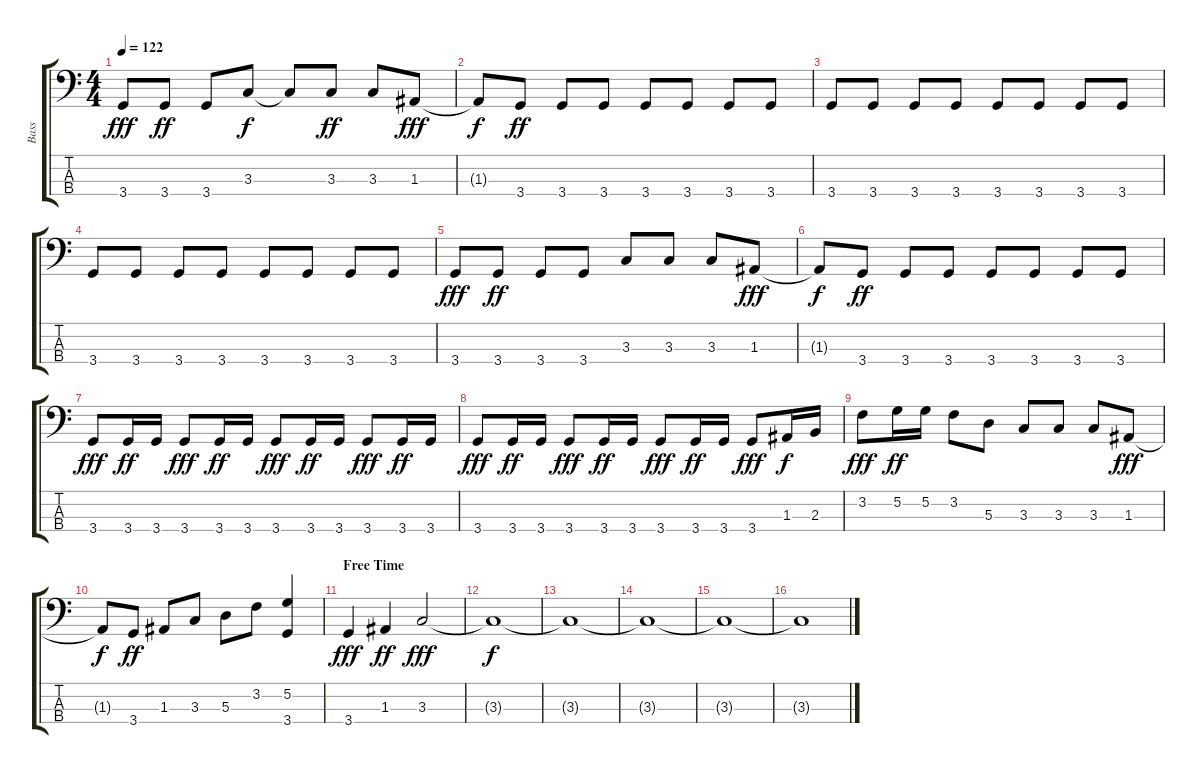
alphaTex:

\track ("Bass" "Bass") {instrument electricbasspick}
\staff {score tabs}
\tuning (G2 D2 A1 E1) {hide}
\ts (4 4)
\tempo 122
\clef f4
\ks c
3.4.8{dy fff} 3.4.8{dy ff} 3.4.8 3.3.8{dy f} 3.3{t}.8 3.3.8{dy ff} 3.3.8 1.3.8{dy fff} |
1.3{t}.8{dy f} 3.4.8{dy ff} 3.4.8 3.4.8 3.4.8 3.4.8 3.4.8 3.4.8 |
3.4.8 3.4.8 3.4.8 3.4.8 3.4.8 3.4.8 3.4.8 3.4.8 |
3.4.8 3.4.8 3.4.8 3.4.8 3.4.8 3.4.8 3.4.8 3.4.8 |
3.4.8{dy fff} 3.4.8{dy ff} 3.4.8 3.4.8 3.3.8 3.3.8 3.3.8 1.3.8{dy fff} |
1.3{t}.8{dy f} 3.4.8{dy ff} 3.4.8 3.4.8 3.4.8 3.4.8 3.4.8 3.4.8 |
3.4.8{dy fff} 3.4.16{dy ff} 3.4.16 3.4.8{dy fff} 3.4.16{dy ff} 3.4.16 3.4.8{dy fff} 3.4.16{dy ff} 3.4.16 3.4.8{dy fff} 3.4.16{dy ff} 3.4.16 |
3.4.8{dy fff} 3.4.16{dy ff} 3.4.16 3.4.8{dy fff} 3.4.16{dy ff} 3.4.16 3.4.8{dy fff} 3.4.16{dy ff} 3.4.16 3.4.8{dy fff} 1.3.16{dy f} 2.3.16 |
3.2.8{dy fff} 5.2.16{dy ff} 5.2.16 3.2.8 5.3.8 3.3.8 3.3.8 3.3.8 1.3.8{dy fff} |
1.3{t}.8{dy f} 3.4.8{dy ff} 1.3.8 3.3.8 5.3.8 3.2.8 (5.2 3.4).4 |
\section ("" "Free Time")
3.4.4{dy fff} 1.3.4{dy ff} 3.3.2{dy fff} |
3.3{t}.1{dy f} |
3.3{t}.1 |
3.3{t}.1 |
3.3{t}.1 |
3.3{t}.1
